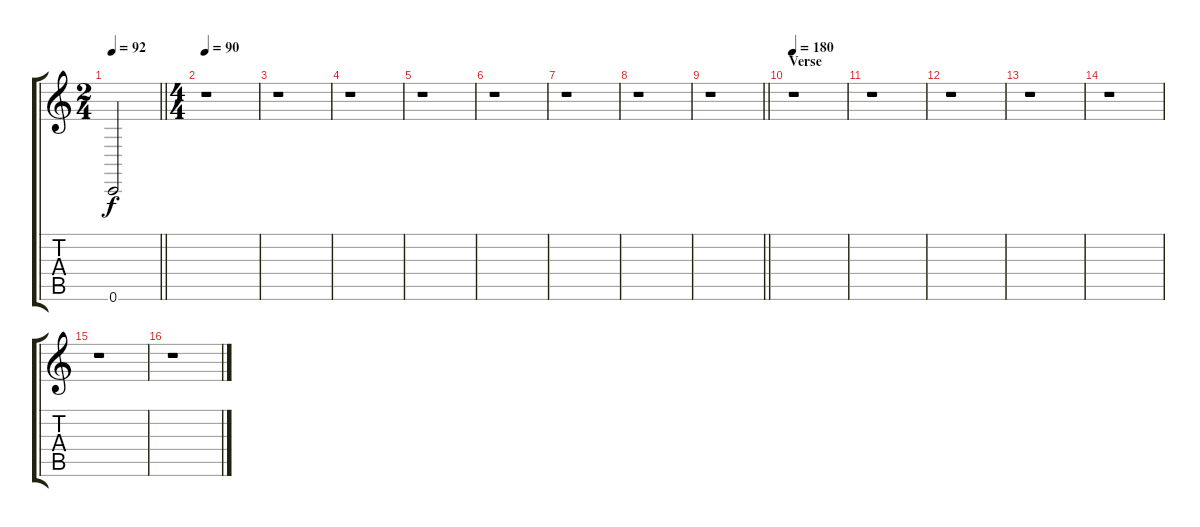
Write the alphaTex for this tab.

\track "" {instrument stringensemble1}
\staff {score tabs}
\tuning (C4 G3 Eb3 Bb2 F2 C2) {hide}
\ts (2 4)
\tempo 92
\clef g2
\barLineRight lightlight
\ks c
0.6{t}.2{dy f volume 16} |
\ts (4 4)
\section ("" "")
\tempo 90
r.1 |
r.1 |
r.1 |
r.1 |
r.1 |
r.1 |
r.1 |
\barLineRight lightlight
r.1 |
\section ("" "Verse")
\tempo 180
r.1 |
r.1 |
r.1 |
r.1 |
r.1 |
r.1 |
r.1
